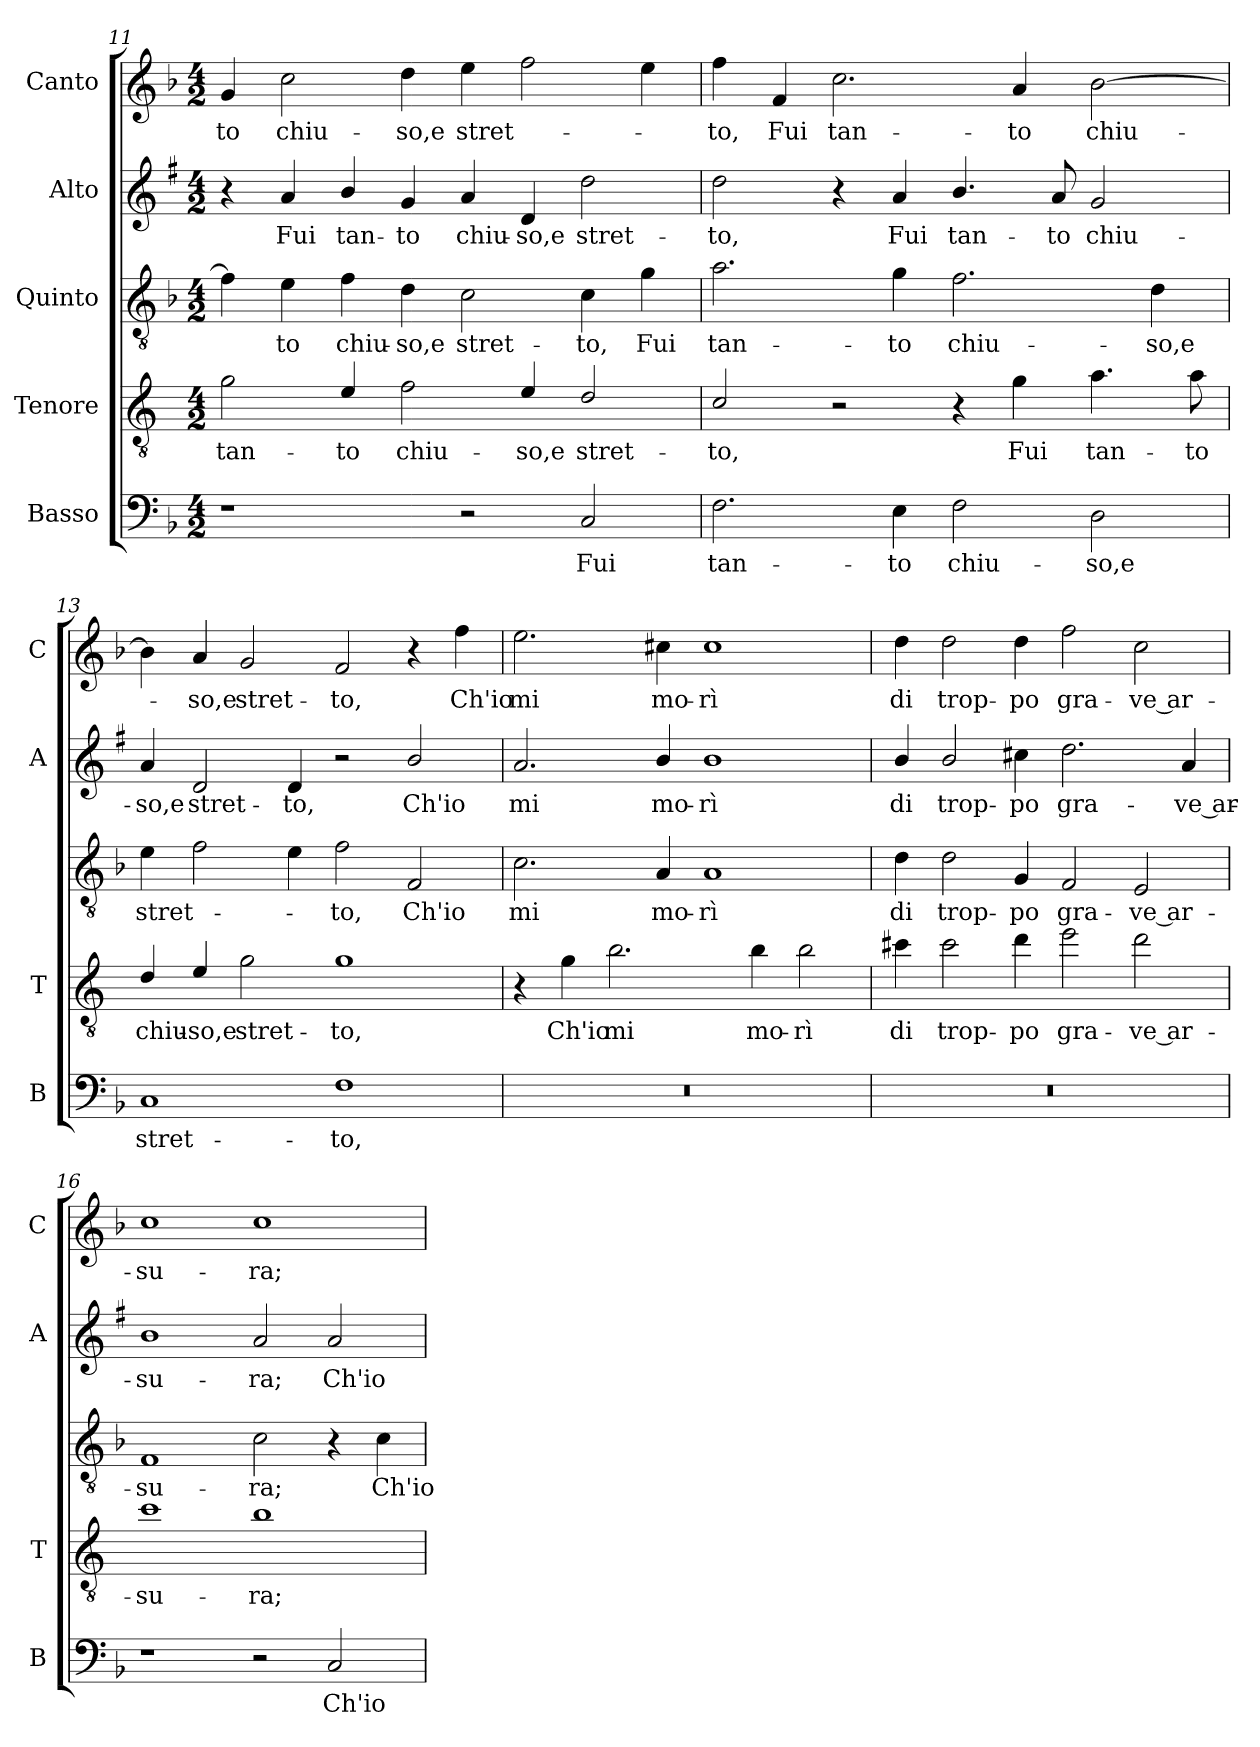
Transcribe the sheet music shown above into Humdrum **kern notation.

**kern	**text	**kern	**text	**kern	**text	**kern	**text	**kern	**text
*part5	*part5	*part4	*part4	*part3	*part3	*part2	*part2	*part1	*part1
*staff5	*staff5	*staff4	*staff4	*staff3	*staff3	*staff2	*staff2	*staff1	*staff1
*I"Basso	*	*I"Tenore	*	*I"Quinto	*	*I"Alto	*	*I"Canto	*
*I'B	*	*I'T	*	*	*	*I'A	*	*I'C	*
!!LO:LB:g=z
*clefF4	*	*clefGv2	*	*clefGv2	*	*clefG2	*	*clefG2	*
*	*	*ITrd4c7	*	*	*	*ITrd1c2	*	*	*
*k[b-]	*	*k[b-]	*	*k[b-]	*	*k[b-]	*	*k[b-]	*
*F:	*	*F:	*	*F:	*	*F:	*	*F:	*
*M4/2	*	*M4/2	*	*M4/2	*	*M4/2	*	*M4/2	*
=11	=11	=11	=11	=11	=11	=11	=11	=11	=11
!	!	!	!LO:LY:b	!	!	!	!	!	!LO:LY:b
1r	.	2c\	tan-	4f\]	.	4r	.	4g/	-to
!	!	!	!	!	!LO:LY:b	!	!LO:LY:b	!	!LO:LY:b
.	.	.	.	4e\	-to	4g/	Fui	2cc\	chiu-
!	!	!	!LO:LY:b	!	!LO:LY:b	!	!LO:LY:b	!	!
.	.	4A/	-to	4f\	chiu-	4a/	tan-	.	.
!	!	!	!LO:LY:b	!	!LO:LY:b	!	!LO:LY:b	!	!LO:LY:b
.	.	2B-\	chiu-	4d\	-so,e	4f/	-to	4dd\	-so,e
!	!	!	!	!	!LO:LY:b	!	!LO:LY:b	!	!LO:LY:b
2r	.	.	.	2c\	stret-	4g/	chiu-	4ee\	stret-
!	!	!	!LO:LY:b	!	!	!	!LO:LY:b	!	!
.	.	4A/	-so,e	.	.	4c/	-so,e	2ff\	.
!	!LO:LY:b	!	!LO:LY:b	!	!LO:LY:b	!	!LO:LY:b	!	!
2C/	Fui	2G/	stret-	4c\	-to,	2cc\	stret-	.	.
!	!	!	!	!	!LO:LY:b	!	!	!	!
.	.	.	.	4g\	Fui	.	.	4ee\	.
=12	=12	=12	=12	=12	=12	=12	=12	=12	=12
!	!LO:LY:b	!	!LO:LY:b	!	!LO:LY:b	!	!LO:LY:b	!	!LO:LY:b
2.F\	tan-	2F/	-to,	2.a\	tan-	2cc\	-to,	4ff\	-to,
!	!	!	!	!	!	!	!	!	!LO:LY:b
.	.	.	.	.	.	.	.	4f/	Fui
!	!	!	!	!	!	!	!	!	!LO:LY:b
.	.	2r	.	.	.	4r	.	2.cc\	tan-
!	!LO:LY:b	!	!	!	!LO:LY:b	!	!LO:LY:b	!	!
4E\	-to	.	.	4g\	-to	4g/	Fui	.	.
!	!LO:LY:b	!	!	!	!LO:LY:b	!	!LO:LY:b	!	!
2F\	chiu-	4r	.	2.f\	chiu-	4.a/	tan-	.	.
!	!	!	!LO:LY:b	!	!	!	!	!	!LO:LY:b
.	.	4c\	Fui	.	.	.	.	4a/	-to
!	!	!	!	!	!	!	!LO:LY:b	!	!
.	.	.	.	.	.	8g/	-to	.	.
!	!LO:LY:b	!	!LO:LY:b	!	!	!	!LO:LY:b	!	!LO:LY:b
2D\	-so,e	4.d\	tan-	.	.	2f/	chiu-	[2b-\	chiu-
!	!	!	!	!	!LO:LY:b	!	!	!	!
.	.	.	.	4d\	-so,e	.	.	.	.
!	!	!	!LO:LY:b	!	!	!	!	!	!
.	.	8d\	-to	.	.	.	.	.	.
=13	=13	=13	=13	=13	=13	=13	=13	=13	=13
!	!LO:LY:b	!	!LO:LY:b	!	!LO:LY:b	!	!LO:LY:b	!	!
1C	stret-	4G/	chiu-	4e\	stret-	4g/	-so,e	4b-\]	.
!	!	!	!LO:LY:b	!	!	!	!LO:LY:b	!	!LO:LY:b
.	.	4A/	-so,e	2f\	.	2c/	stret-	4a/	-so,e
!	!	!	!LO:LY:b	!	!	!	!	!	!LO:LY:b
.	.	2c\	stret-	.	.	.	.	2g/	stret-
!	!	!	!	!	!	!	!LO:LY:b	!	!
.	.	.	.	4e\	.	4c/	-to,	.	.
!	!LO:LY:b	!	!LO:LY:b	!	!LO:LY:b	!	!	!	!LO:LY:b
1F	-to,	1c	-to,	2f\	-to,	2r	.	2f/	-to,
!	!	!	!	!	!LO:LY:b	!	!LO:LY:b	!	!
.	.	.	.	2F/	Ch'io	2a/	Ch'io	4r	.
!	!	!	!	!	!	!	!	!	!LO:LY:b
.	.	.	.	.	.	.	.	4ff\	Ch'io
!!LO:LB:g=z
=14	=14	=14	=14	=14	=14	=14	=14	=14	=14
!	!	!	!	!	!LO:LY:b	!	!LO:LY:b	!	!LO:LY:b
0r	.	4r	.	2.c\	mi	2.g/	mi	2.ee\	mi
!	!	!	!LO:LY:b	!	!	!	!	!	!
.	.	4c\	Ch'io	.	.	.	.	.	.
!	!	!	!LO:LY:b	!	!	!	!	!	!
.	.	2.e\	mi	.	.	.	.	.	.
!	!	!	!	!	!LO:LY:b	!	!LO:LY:b	!	!LO:LY:b
.	.	.	.	4A/	mo-	4a/	mo-	4cc#X\	mo-
!	!	!	!	!	!LO:LY:b	!	!LO:LY:b	!	!LO:LY:b
.	.	.	.	1A	-rì	1a	-rì	1cc#	-rì
!	!	!	!LO:LY:b	!	!	!	!	!	!
.	.	4e\	mo-	.	.	.	.	.	.
!	!	!	!LO:LY:b	!	!	!	!	!	!
.	.	2e\	-rì	.	.	.	.	.	.
=15	=15	=15	=15	=15	=15	=15	=15	=15	=15
!	!	!	!LO:LY:b	!	!LO:LY:b	!	!LO:LY:b	!	!LO:LY:b
0r	.	4f#X\	di	4d\	di	4a/	di	4dd\	di
!	!	!	!LO:LY:b	!	!LO:LY:b	!	!LO:LY:b	!	!LO:LY:b
.	.	2f#\	trop-	2d\	trop-	2a/	trop-	2dd\	trop-
!	!	!	!LO:LY:b	!	!LO:LY:b	!	!LO:LY:b	!	!LO:LY:b
.	.	4g\	-po	4G/	-po	4bn\	-po	4dd\	-po
!	!	!	!LO:LY:b	!	!LO:LY:b	!	!LO:LY:b	!	!LO:LY:b
.	.	2a\	gra-	2F/	gra-	2.cc\	gra-	2ff\	gra-
!	!	!	!LO:LY:b	!	!LO:LY:b	!	!	!	!LO:LY:b
.	.	2g\	-ve ar-	2E/	-ve ar-	.	.	2cc\	-ve ar-
!	!	!	!	!	!	!	!LO:LY:b	!	!
.	.	.	.	.	.	4g/	-ve ar-	.	.
=16	=16	=16	=16	=16	=16	=16	=16	=16	=16
!	!	!	!LO:LY:b	!	!LO:LY:b	!	!LO:LY:b	!	!LO:LY:b
1r	.	1f	-su-	1F	-su-	1a	-su-	1cc	-su-
!	!	!	!LO:LY:b	!	!LO:LY:b	!	!LO:LY:b	!	!LO:LY:b
2r	.	1e	-ra;	2c\	-ra;	2g/	-ra;	1cc	-ra;
!	!LO:LY:b	!	!	!	!	!	!LO:LY:b	!	!
2C/	Ch'io	.	.	4r	.	2g/	Ch'io	.	.
!	!	!	!	!	!LO:LY:b	!	!	!	!
.	.	.	.	4c\	Ch'io	.	.	.	.
=	=	=	=	=	=	=	=	=	=
*-	*-	*-	*-	*-	*-	*-	*-	*-	*-
